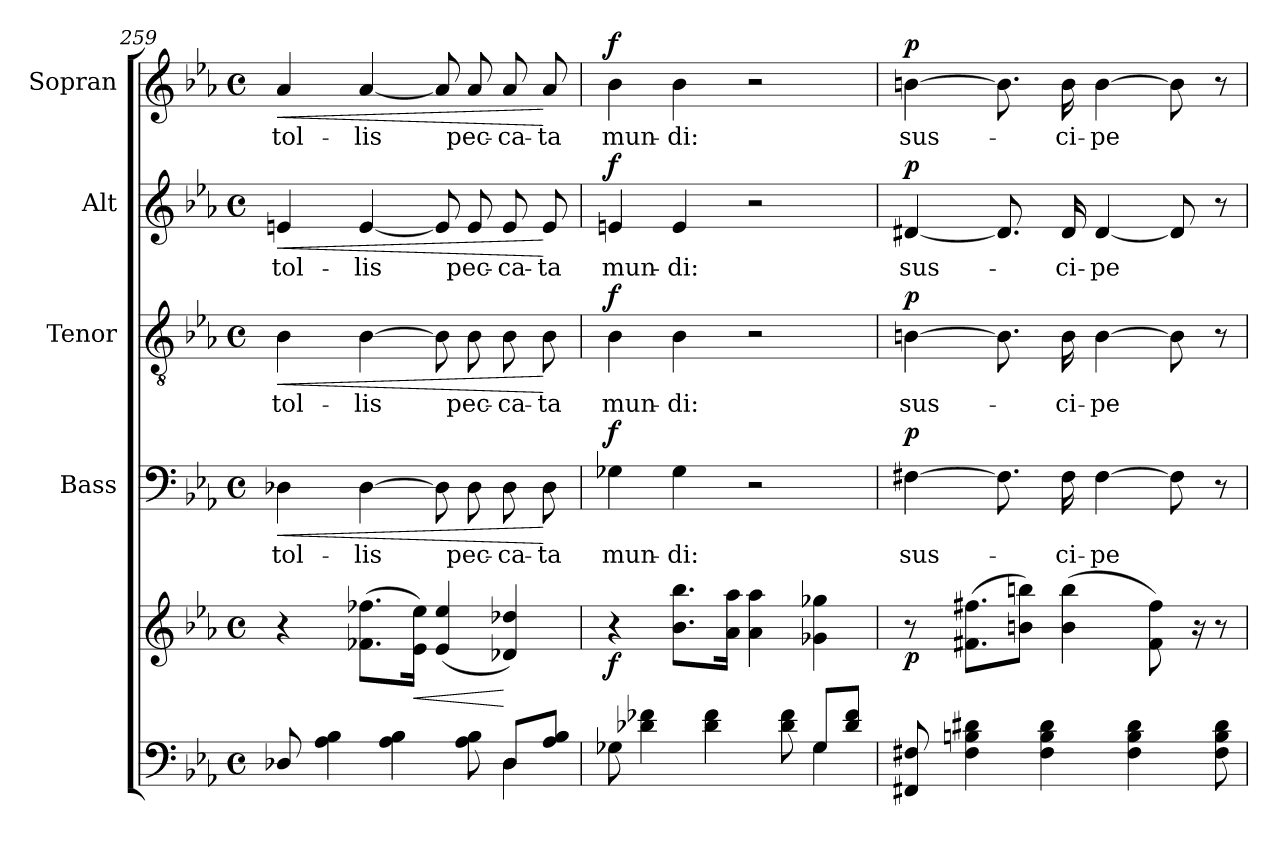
**kern	**kern	**dynam	**kern	**text	**dynam	**kern	**text	**dynam	**kern	**text	**dynam	**kern	**text	**dynam
*part5	*part5	*part5	*part4	*part4	*part4	*part3	*part3	*part3	*part2	*part2	*part2	*part1	*part1	*part1
*staff6	*staff5	*staff5/6	*staff4	*staff4	*staff4	*staff3	*staff3	*staff3	*staff2	*staff2	*staff2	*staff1	*staff1	*staff1
*	*	*	*I"Bass	*	*	*I"Tenor	*	*	*I"Alt	*	*	*I"Sopran	*	*
*	*	*	*I'B.	*	*	*I'T.	*	*	*I'A.	*	*	*I'S.	*	*
*clefF4	*clefG2	*	*clefF4	*	*	*clefGv2	*	*	*clefG2	*	*	*clefG2	*	*
*k[b-e-a-]	*k[b-e-a-]	*	*k[b-e-a-]	*	*	*k[b-e-a-]	*	*	*k[b-e-a-]	*	*	*k[b-e-a-]	*	*
*E-:	*E-:	*	*E-:	*	*	*E-:	*	*	*E-:	*	*	*E-:	*	*
*M4/4	*M4/4	*	*M4/4	*	*	*M4/4	*	*	*M4/4	*	*	*M4/4	*	*
*met(c)	*met(c)	*	*met(c)	*	*	*met(c)	*	*	*met(c)	*	*	*met(c)	*	*
=259	=259	=259	=259	=259	=259	=259	=259	=259	=259	=259	=259	=259	=259	=259
*^	*	*	*	*	*	*	*	*	*	*	*	*	*	*
!	!	!	!	!	!LO:LY:b	!LO:HP:b	!	!LO:LY:b	!LO:HP:b	!	!LO:LY:b	!LO:HP:b	!	!LO:LY:b	!LO:HP:b
8D-X/	2.ryy	4r	.	4D-X\	tol-	<	4B-\	tol-	<	4en/	tol-	<	4a-/	tol-	<
4A-\ 4B-\	.	.	.	.	.	.	.	.	.	.	.	.	.	.	.
!	!	!	!	!	!LO:LY:b	!	!	!LO:LY:b	!	!	!LO:LY:b	!	!	!LO:LY:b	!
.	.	(>8.f-X\ 8.ff-X\L	.	[4D-\	-lis	.	[4B-\	-lis	.	[4e/	-lis	.	[4a-/	-lis	.
4A-\ 4B-\	.	.	.	.	.	.	.	.	.	.	.	.	.	.	.
!	!	!	!LO:HP:b	!	!	!	!	!	!	!	!	!	!	!	!
.	.	16e-\ 16ee-\Jk)	<	.	.	.	.	.	.	.	.	.	.	.	.
.	.	(<4e-/ 4ee-/	.	8D-\]	.	.	8B-\]	.	.	8e/]	.	.	8a-/]	.	.
!	!	!	!	!	!LO:LY:b	!	!	!LO:LY:b	!	!	!LO:LY:b	!	!	!LO:LY:b	!
8A-\ 8B-\	.	.	.	8D-\	pec-	.	8B-\	pec-	.	8e/	pec-	.	8a-/	pec-	.
!	!	!	!	!	!LO:LY:b	!	!	!LO:LY:b	!	!	!LO:LY:b	!	!	!LO:LY:b	!
8D-/L	4D-\	4d-X/ 4dd-X/)	[	8D-\	-ca-	.	8B-\	-ca-	.	8e/	-ca-	.	8a-/	-ca-	.
!	!	!	!	!	!LO:LY:b	!	!	!LO:LY:b	!	!	!LO:LY:b	!	!	!LO:LY:b	!
8A-/ 8B-/J	.	.	.	8D-\	-ta	[	8B-\	-ta	[	8e/	-ta	[	8a-/	-ta	[
=260	=260	=260	=260	=260	=260	=260	=260	=260	=260	=260	=260	=260	=260	=260	=260
!	!	!	!LO:DY:b	!	!LO:LY:b	!LO:DY:a	!	!LO:LY:b	!LO:DY:a	!	!LO:LY:b	!LO:DY:a	!	!LO:LY:b	!LO:DY:a
2.ryy	8G-X\	4r	f	4G-X\	mun-	f	4B-\	mun-	f	4en/	mun-	f	4b-\	mun-	f
.	4d-X\ 4f-X\	.	.	.	.	.	.	.	.	.	.	.	.	.	.
!	!	!	!	!	!LO:LY:b	!	!	!LO:LY:b	!	!	!LO:LY:b	!	!	!LO:LY:b	!
.	.	8.b-\ 8.bb-\L	.	4G-\	-di:	.	4B-\	-di:	.	4e/	-di:	.	4b-\	-di:	.
.	4d-\ 4f-\	.	.	.	.	.	.	.	.	.	.	.	.	.	.
.	.	16a-\ 16aa-\Jk	.	.	.	.	.	.	.	.	.	.	.	.	.
.	.	4a-\ 4aa-\	.	2r	.	.	2r	.	.	2r	.	.	2r	.	.
.	8d-\ 8f-\	.	.	.	.	.	.	.	.	.	.	.	.	.	.
8G-/L	4G-\	4g-X\ 4gg-X\	.	.	.	.	.	.	.	.	.	.	.	.	.
8d-/ 8f-/J	.	.	.	.	.	.	.	.	.	.	.	.	.	.	.
*v	*v	*	*	*	*	*	*	*	*	*	*	*	*	*	*
!!LO:PB:g=z
=261	=261	=261	=261	=261	=261	=261	=261	=261	=261	=261	=261	=261	=261	=261
!	!	!LO:DY:b	!	!LO:LY:b	!LO:DY:a	!	!LO:LY:b	!LO:DY:a	!	!LO:LY:b	!LO:DY:a	!	!LO:LY:b	!LO:DY:a
8FF#X/ 8F#X/	8r	p	[4F#X\	sus-	p	[4Bn\	sus-	p	[4d#X/	sus-	p	[4bn\	sus-	p
4F#\ 4Bn\ 4d#X\	(>8.f#X\ 8.ff#X\L	.	.	.	.	.	.	.	.	.	.	.	.	.
.	.	.	8.F#\]	.	.	8.B\]	.	.	8.d#/]	.	.	8.b\]	.	.
.	8bn\ 8bbn\J)	.	.	.	.	.	.	.	.	.	.	.	.	.
4F#\ 4B\ 4d#\	.	.	.	.	.	.	.	.	.	.	.	.	.	.
!	!	!	!	!LO:LY:b	!	!	!LO:LY:b	!	!	!LO:LY:b	!	!	!LO:LY:b	!
.	(>4b\ 4bb\	.	16F#\	-ci-	.	16B\	-ci-	.	16d#/	-ci-	.	16b\	-ci-	.
!	!	!	!	!LO:LY:b	!	!	!LO:LY:b	!	!	!LO:LY:b	!	!	!LO:LY:b	!
.	.	.	[4F#\	-pe	.	[4B\	-pe	.	[4d#/	-pe	.	[4b\	-pe	.
4F#\ 4B\ 4d#\	.	.	.	.	.	.	.	.	.	.	.	.	.	.
.	8f#\ 8ff#\)	.	.	.	.	.	.	.	.	.	.	.	.	.
.	.	.	8F#\]	.	.	8B\]	.	.	8d#/]	.	.	8b\]	.	.
.	16r	.	.	.	.	.	.	.	.	.	.	.	.	.
8F#\ 8B\ 8d#\	8r	.	8r	.	.	8r	.	.	8r	.	.	8r	.	.
=	=	=	=	=	=	=	=	=	=	=	=	=	=	=
*-	*-	*-	*-	*-	*-	*-	*-	*-	*-	*-	*-	*-	*-	*-
